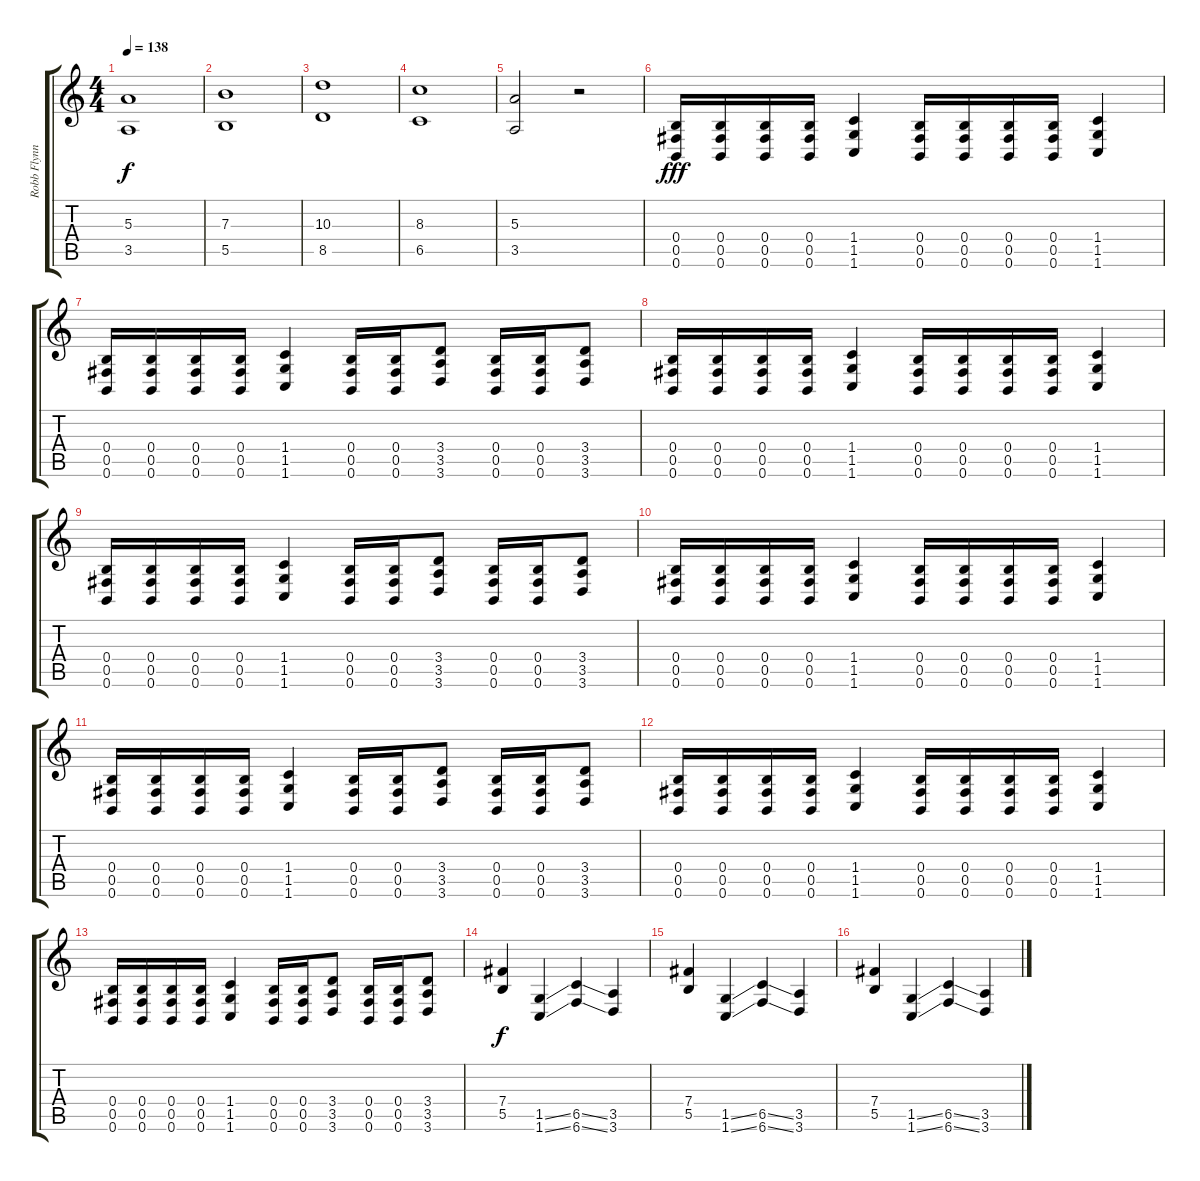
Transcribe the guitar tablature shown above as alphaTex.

\track ("Robb Flynn" "Robb Flynn") {instrument distortionguitar}
\staff {score tabs}
\tuning (Db4 Ab3 E3 B2 Gb2 B1) {hide}
\ts (4 4)
\tempo 138
\clef g2
\ks c
(5.3 3.5).1{dy f} |
(7.3 5.5).1 |
(10.3 8.5).1 |
(8.3 6.5).1 |
(5.3 3.5).2 r.2 |
(0.4 0.5 0.6).16{dy fff} (0.4 0.5 0.6).16 (0.4 0.5 0.6).16 (0.4 0.5 0.6).16 (1.4 1.5 1.6).4 (0.4 0.5 0.6).16 (0.4 0.5 0.6).16 (0.4 0.5 0.6).16 (0.4 0.5 0.6).16 (1.4 1.5 1.6).4 |
(0.4 0.5 0.6).16 (0.4 0.5 0.6).16 (0.4 0.5 0.6).16 (0.4 0.5 0.6).16 (1.4 1.5 1.6).4 (0.4 0.5 0.6).16 (0.4 0.5 0.6).16 (3.4 3.5 3.6).8 (0.4 0.5 0.6).16 (0.4 0.5 0.6).16 (3.4 3.5 3.6).8 |
(0.4 0.5 0.6).16 (0.4 0.5 0.6).16 (0.4 0.5 0.6).16 (0.4 0.5 0.6).16 (1.4 1.5 1.6).4 (0.4 0.5 0.6).16 (0.4 0.5 0.6).16 (0.4 0.5 0.6).16 (0.4 0.5 0.6).16 (1.4 1.5 1.6).4 |
(0.4 0.5 0.6).16 (0.4 0.5 0.6).16 (0.4 0.5 0.6).16 (0.4 0.5 0.6).16 (1.4 1.5 1.6).4 (0.4 0.5 0.6).16 (0.4 0.5 0.6).16 (3.4 3.5 3.6).8 (0.4 0.5 0.6).16 (0.4 0.5 0.6).16 (3.4 3.5 3.6).8 |
(0.4 0.5 0.6).16 (0.4 0.5 0.6).16 (0.4 0.5 0.6).16 (0.4 0.5 0.6).16 (1.4 1.5 1.6).4 (0.4 0.5 0.6).16 (0.4 0.5 0.6).16 (0.4 0.5 0.6).16 (0.4 0.5 0.6).16 (1.4 1.5 1.6).4 |
(0.4 0.5 0.6).16 (0.4 0.5 0.6).16 (0.4 0.5 0.6).16 (0.4 0.5 0.6).16 (1.4 1.5 1.6).4 (0.4 0.5 0.6).16 (0.4 0.5 0.6).16 (3.4 3.5 3.6).8 (0.4 0.5 0.6).16 (0.4 0.5 0.6).16 (3.4 3.5 3.6).8 |
(0.4 0.5 0.6).16 (0.4 0.5 0.6).16 (0.4 0.5 0.6).16 (0.4 0.5 0.6).16 (1.4 1.5 1.6).4 (0.4 0.5 0.6).16 (0.4 0.5 0.6).16 (0.4 0.5 0.6).16 (0.4 0.5 0.6).16 (1.4 1.5 1.6).4 |
(0.4 0.5 0.6).16 (0.4 0.5 0.6).16 (0.4 0.5 0.6).16 (0.4 0.5 0.6).16 (1.4 1.5 1.6).4 (0.4 0.5 0.6).16 (0.4 0.5 0.6).16 (3.4 3.5 3.6).8 (0.4 0.5 0.6).16 (0.4 0.5 0.6).16 (3.4 3.5 3.6).8 |
(7.4 5.5).4{dy f} (1.5{ss} 1.6{ss}).4 (6.5{ss} 6.6{ss}).4 (3.5 3.6).4 |
(7.4 5.5).4 (1.5{ss} 1.6{ss}).4 (6.5{ss} 6.6{ss}).4 (3.5 3.6).4 |
(7.4 5.5).4 (1.5{ss} 1.6{ss}).4 (6.5{ss} 6.6{ss}).4 (3.5 3.6).4
